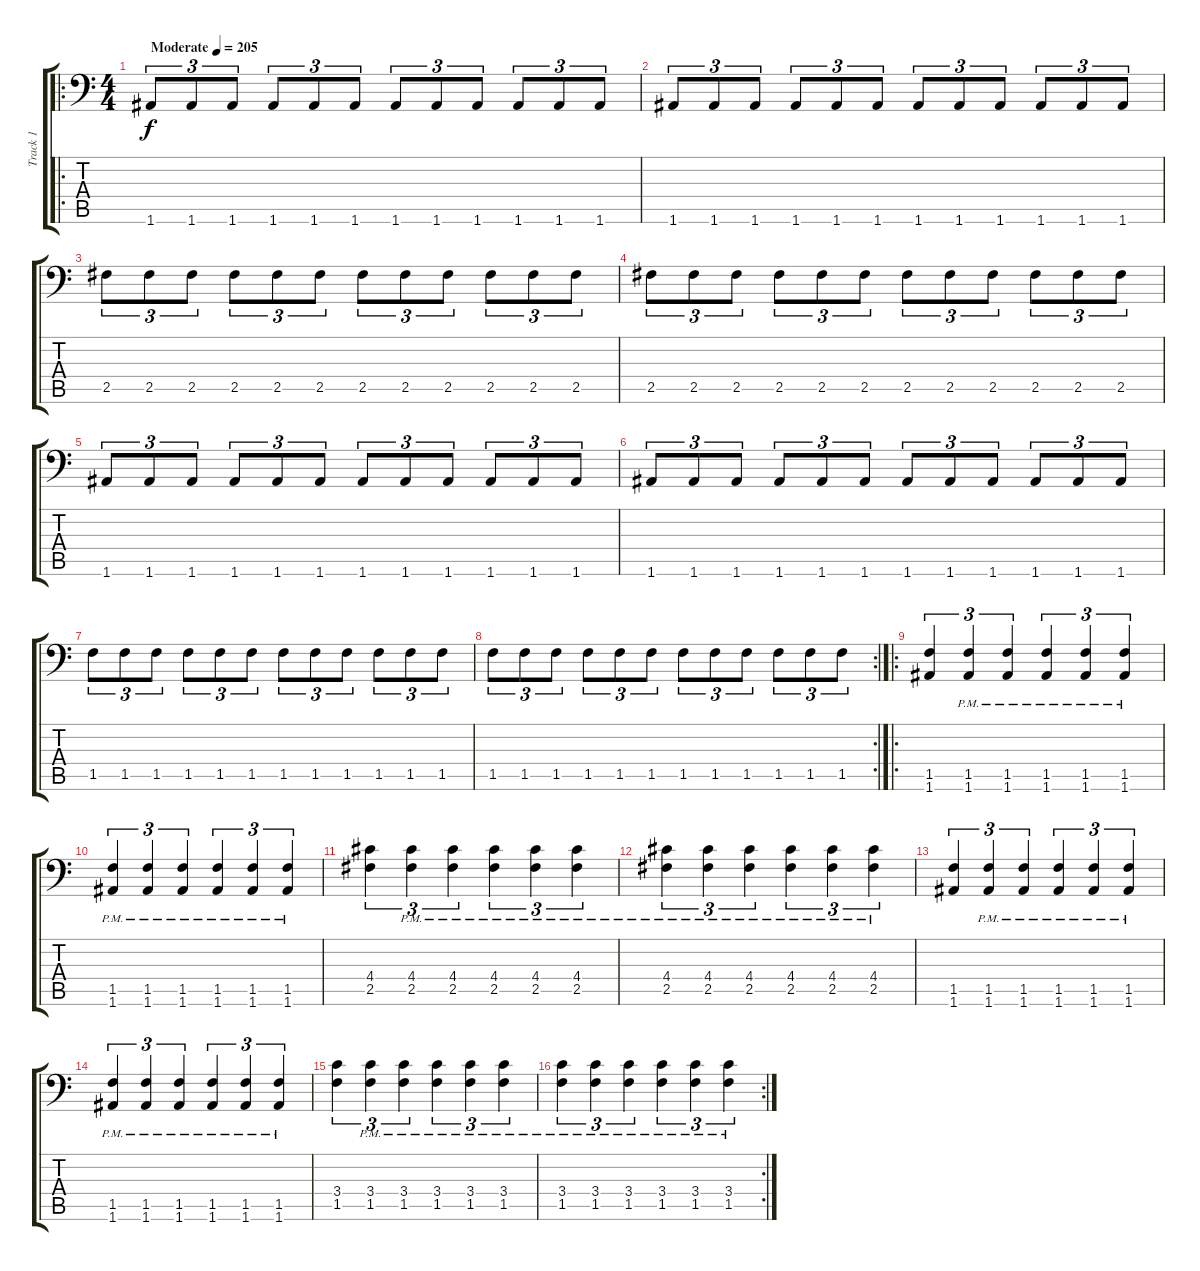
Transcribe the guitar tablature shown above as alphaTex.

\track ("Track 1" "Track 1") {instrument overdrivenguitar}
\staff {score tabs}
\tuning (B3 Gb3 D3 A2 E2 A1) {hide}
\ro
\ts (4 4)
\tempo (205 "Moderate")
\clef f4
\ks c
1.6.8{tu (3 2) dy f instrument overdrivenguitar} 1.6.8{tu (3 2)} 1.6.8{tu (3 2)} 1.6.8{tu (3 2)} 1.6.8{tu (3 2)} 1.6.8{tu (3 2)} 1.6.8{tu (3 2)} 1.6.8{tu (3 2)} 1.6.8{tu (3 2)} 1.6.8{tu (3 2)} 1.6.8{tu (3 2)} 1.6.8{tu (3 2)} |
1.6.8{tu (3 2)} 1.6.8{tu (3 2)} 1.6.8{tu (3 2)} 1.6.8{tu (3 2)} 1.6.8{tu (3 2)} 1.6.8{tu (3 2)} 1.6.8{tu (3 2)} 1.6.8{tu (3 2)} 1.6.8{tu (3 2)} 1.6.8{tu (3 2)} 1.6.8{tu (3 2)} 1.6.8{tu (3 2)} |
2.5.8{tu (3 2)} 2.5.8{tu (3 2)} 2.5.8{tu (3 2)} 2.5.8{tu (3 2)} 2.5.8{tu (3 2)} 2.5.8{tu (3 2)} 2.5.8{tu (3 2)} 2.5.8{tu (3 2)} 2.5.8{tu (3 2)} 2.5.8{tu (3 2)} 2.5.8{tu (3 2)} 2.5.8{tu (3 2)} |
2.5.8{tu (3 2)} 2.5.8{tu (3 2)} 2.5.8{tu (3 2)} 2.5.8{tu (3 2)} 2.5.8{tu (3 2)} 2.5.8{tu (3 2)} 2.5.8{tu (3 2)} 2.5.8{tu (3 2)} 2.5.8{tu (3 2)} 2.5.8{tu (3 2)} 2.5.8{tu (3 2)} 2.5.8{tu (3 2)} |
1.6.8{tu (3 2)} 1.6.8{tu (3 2)} 1.6.8{tu (3 2)} 1.6.8{tu (3 2)} 1.6.8{tu (3 2)} 1.6.8{tu (3 2)} 1.6.8{tu (3 2)} 1.6.8{tu (3 2)} 1.6.8{tu (3 2)} 1.6.8{tu (3 2)} 1.6.8{tu (3 2)} 1.6.8{tu (3 2)} |
1.6.8{tu (3 2)} 1.6.8{tu (3 2)} 1.6.8{tu (3 2)} 1.6.8{tu (3 2)} 1.6.8{tu (3 2)} 1.6.8{tu (3 2)} 1.6.8{tu (3 2)} 1.6.8{tu (3 2)} 1.6.8{tu (3 2)} 1.6.8{tu (3 2)} 1.6.8{tu (3 2)} 1.6.8{tu (3 2)} |
1.5.8{tu (3 2)} 1.5.8{tu (3 2)} 1.5.8{tu (3 2)} 1.5.8{tu (3 2)} 1.5.8{tu (3 2)} 1.5.8{tu (3 2)} 1.5.8{tu (3 2)} 1.5.8{tu (3 2)} 1.5.8{tu (3 2)} 1.5.8{tu (3 2)} 1.5.8{tu (3 2)} 1.5.8{tu (3 2)} |
\rc 2
1.5.8{tu (3 2)} 1.5.8{tu (3 2)} 1.5.8{tu (3 2)} 1.5.8{tu (3 2)} 1.5.8{tu (3 2)} 1.5.8{tu (3 2)} 1.5.8{tu (3 2)} 1.5.8{tu (3 2)} 1.5.8{tu (3 2)} 1.5.8{tu (3 2)} 1.5.8{tu (3 2)} 1.5.8{tu (3 2)} |
\ro
(1.5 1.6).4{tu (3 2)} (1.5{pm} 1.6{pm}).4{tu (3 2)} (1.5{pm} 1.6{pm}).4{tu (3 2)} (1.5{pm} 1.6{pm}).4{tu (3 2)} (1.5{pm} 1.6{pm}).4{tu (3 2)} (1.5{pm} 1.6{pm}).4{tu (3 2)} |
(1.5{pm} 1.6{pm}).4{tu (3 2)} (1.5{pm} 1.6{pm}).4{tu (3 2)} (1.5{pm} 1.6{pm}).4{tu (3 2)} (1.5{pm} 1.6{pm}).4{tu (3 2)} (1.5{pm} 1.6{pm}).4{tu (3 2)} (1.5{pm} 1.6{pm}).4{tu (3 2)} |
(4.4 2.5).4{tu (3 2)} (4.4 2.5{pm}).4{tu (3 2)} (4.4 2.5{pm}).4{tu (3 2)} (4.4 2.5{pm}).4{tu (3 2)} (4.4 2.5{pm}).4{tu (3 2)} (4.4 2.5{pm}).4{tu (3 2)} |
(4.4 2.5{pm}).4{tu (3 2)} (4.4 2.5{pm}).4{tu (3 2)} (4.4 2.5{pm}).4{tu (3 2)} (4.4 2.5{pm}).4{tu (3 2)} (4.4 2.5{pm}).4{tu (3 2)} (4.4 2.5{pm}).4{tu (3 2)} |
(1.5 1.6).4{tu (3 2)} (1.5{pm} 1.6{pm}).4{tu (3 2)} (1.5{pm} 1.6{pm}).4{tu (3 2)} (1.5{pm} 1.6{pm}).4{tu (3 2)} (1.5{pm} 1.6{pm}).4{tu (3 2)} (1.5{pm} 1.6{pm}).4{tu (3 2)} |
(1.5{pm} 1.6{pm}).4{tu (3 2)} (1.5{pm} 1.6{pm}).4{tu (3 2)} (1.5{pm} 1.6{pm}).4{tu (3 2)} (1.5{pm} 1.6{pm}).4{tu (3 2)} (1.5{pm} 1.6{pm}).4{tu (3 2)} (1.5{pm} 1.6{pm}).4{tu (3 2)} |
(3.4 1.5).4{tu (3 2)} (3.4 1.5{pm}).4{tu (3 2)} (3.4 1.5{pm}).4{tu (3 2)} (3.4 1.5{pm}).4{tu (3 2)} (3.4 1.5{pm}).4{tu (3 2)} (3.4 1.5{pm}).4{tu (3 2)} |
\rc 2
(3.4 1.5{pm}).4{tu (3 2)} (3.4 1.5{pm}).4{tu (3 2)} (3.4 1.5{pm}).4{tu (3 2)} (3.4 1.5{pm}).4{tu (3 2)} (3.4 1.5{pm}).4{tu (3 2)} (3.4 1.5{pm}).4{tu (3 2)}
